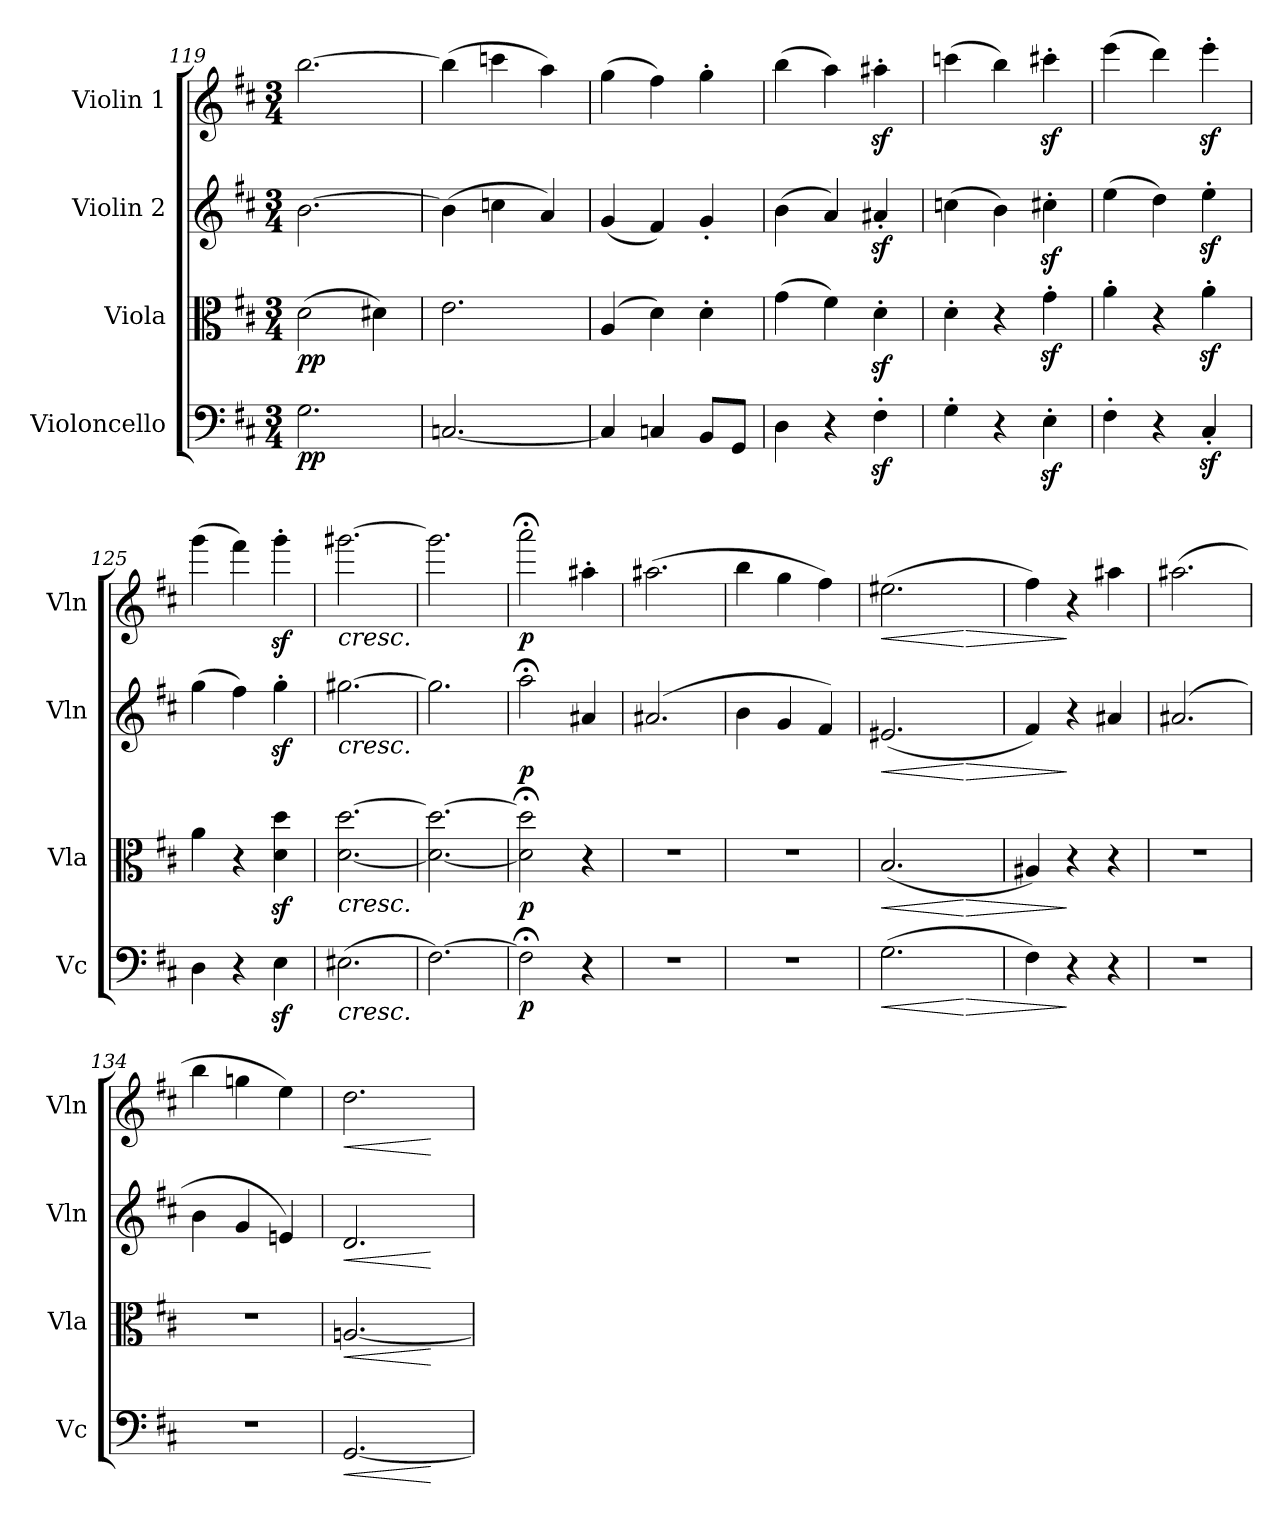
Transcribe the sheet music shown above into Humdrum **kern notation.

**kern	**dynam	**kern	**dynam	**kern	**dynam	**kern	**dynam
*part4	*part4	*part3	*part3	*part2	*part2	*part1	*part1
*staff4	*staff4	*staff3	*staff3	*staff2	*staff2	*staff1	*staff1
*I"Violoncello	*	*I"Viola	*	*I"Violin 2	*	*I"Violin 1	*
*I'Vc	*	*I'Vla	*	*I'Vln	*	*I'Vln	*
*clefF4	*	*clefC3	*	*clefG2	*	*clefG2	*
*k[f#c#]	*	*k[f#c#]	*	*k[f#c#]	*	*k[f#c#]	*
*M3/4	*	*M3/4	*	*M3/4	*	*M3/4	*
=119	=119	=119	=119	=119	=119	=119	=119
!	!LO:DY:b	!	!LO:DY:b	!	!	!	!
2.G\	pp	(2d\	pp	[2.b\	.	[2.bb\	.
.	.	4d#X\)	.	.	.	.	.
=120	=120	=120	=120	=120	=120	=120	=120
[2.Cn/	.	2.e\	.	(4b\]	.	(4bb\]	.
.	.	.	.	4ccn\	.	4cccn\	.
.	.	.	.	4a/)	.	4aa\)	.
=121	=121	=121	=121	=121	=121	=121	=121
4C/]	.	(4A/	.	(4g/	.	(4gg\	.
4Cn/	.	4d\)	.	4f#/)	.	4ff#\)	.
8BB/L	.	4d'\	.	4g'/	.	4gg'\	.
8GG/J	.	.	.	.	.	.	.
=122	=122	=122	=122	=122	=122	=122	=122
4D\	.	(4g\	.	(4b\	.	(4bb\	.
4r	.	4f#\)	.	4a/)	.	4aa\)	.
4F#z<'\	.	4dz<'\	.	4a#Xz<'/	.	4aa#Xz<'\	.
=123	=123	=123	=123	=123	=123	=123	=123
4G'\	.	4d'\	.	(4ccn\	.	(4cccn\	.
4r	.	4r	.	4b\)	.	4bb\)	.
4Ez<'\	.	4gz<'\	.	4cc#Xz<'\	.	4ccc#Xz<'\	.
=124	=124	=124	=124	=124	=124	=124	=124
4F#'\	.	4a'\	.	(4ee\	.	(4eee\	.
4r	.	4r	.	4dd\)	.	4ddd\)	.
4C#z<'/	.	4az<'\	.	4eez<'\	.	4eeez<'\	.
=125	=125	=125	=125	=125	=125	=125	=125
4D\	.	4a\	.	(4gg\	.	(4ggg\	.
4r	.	4r	.	4ff#\)	.	4fff#\)	.
4Ez<\	.	4d\z< 4dd\z<	.	4ggz<'\	.	4gggz<'\	.
=126	=126	=126	=126	=126	=126	=126	=126
!	!	!	!	!	!	!LO:TX:b:i:t=cresc.	!
!	!	!	!	!LO:TX:b:i:t=cresc.	!	!	!
!	!	!LO:TX:b:i:t=cresc.	!	!	!	!	!
!LO:TX:b:i:t=cresc.	!	!	!	!	!	!	!
(2.E#X\	.	[2.d\ [2.dd\	.	[2.gg#X\	.	[2.ggg#X\	.
!!LO:LB:g=z
=127	=127	=127	=127	=127	=127	=127	=127
[2.F#\)	.	2.d\_ 2.dd\_	.	2.gg#\]	.	2.ggg#\]	.
=128	=128	=128	=128	=128	=128	=128	=128
!	!LO:DY:b	!	!LO:DY:b	!	!LO:DY:b	!	!LO:DY:b
2F#;<\]	p	2d\];< 2dd\];<	p	2aa;<\	p	2aaa;<\	p
4r	.	4r	.	4a#X/	.	4aa#X'\	.
=129	=129	=129	=129	=129	=129	=129	=129
2.r	.	2.r	.	(2.a#X/	.	(2.aa#X\	.
=130	=130	=130	=130	=130	=130	=130	=130
2.r	.	2.r	.	4b\	.	4bb\	.
.	.	.	.	4g/	.	4gg\	.
.	.	.	.	4f#/)	.	4ff#\)	.
=131	=131	=131	=131	=131	=131	=131	=131
!	!LO:HP:b	!	!LO:HP:b	!	!LO:HP:b	!	!LO:HP:b
*^	*	*^	*	*^	*	*^	*
(2.G\	4ryy	<	(2.B/	4ryy	<	(2.e#X/	4ryy	<	(2.ee#X\	4ryy	<
.	4ryy	.	.	4ryy	.	.	4ryy	.	.	4ryy	.
!	!	!LO:HP:n=1:b	!	!	!LO:HP:n=1:b	!	!	!LO:HP:n=1:b	!	!	!LO:HP:n=1:b
.	4ryy	[ >	.	4ryy	[ >	.	4ryy	[ >	.	4ryy	[ >
*v	*v	*	*	*	*	*v	*v	*	*v	*v	*
*	*	*v	*v	*	*	*	*	*
=132	=132	=132	=132	=132	=132	=132	=132
4F#\)	.	4A#X/)	.	4f#/)	.	4ff#\)	.
4r	]	4r	]	4r	]	4r	]
4r	.	4r	.	4a#X/	.	4aa#X\	.
=133	=133	=133	=133	=133	=133	=133	=133
2.r	.	2.r	.	(2.a#X/	.	(2.aa#X\	.
=134	=134	=134	=134	=134	=134	=134	=134
2.r	.	2.r	.	4b\	.	4bb\	.
.	.	.	.	4g/	.	4ggn\	.
.	.	.	.	4en/)	.	4ee\)	.
=135	=135	=135	=135	=135	=135	=135	=135
!	!LO:HP:b	!	!LO:HP:b	!	!LO:HP:b	!	!LO:HP:b
*^	*	*^	*	*^	*	*^	*
[2.GG/	4ryy	<	[2.An/	4ryy	<	2.d/	4ryy	<	2.dd\	4ryy	<
.	4ryy	.	.	4ryy	.	.	4ryy	.	.	4ryy	.
.	4ryy	[	.	4ryy	[	.	4ryy	[	.	4ryy	[
*v	*v	*	*	*	*	*v	*v	*	*v	*v	*
*	*	*v	*v	*	*	*	*	*
=	=	=	=	=	=	=	=
*-	*-	*-	*-	*-	*-	*-	*-
